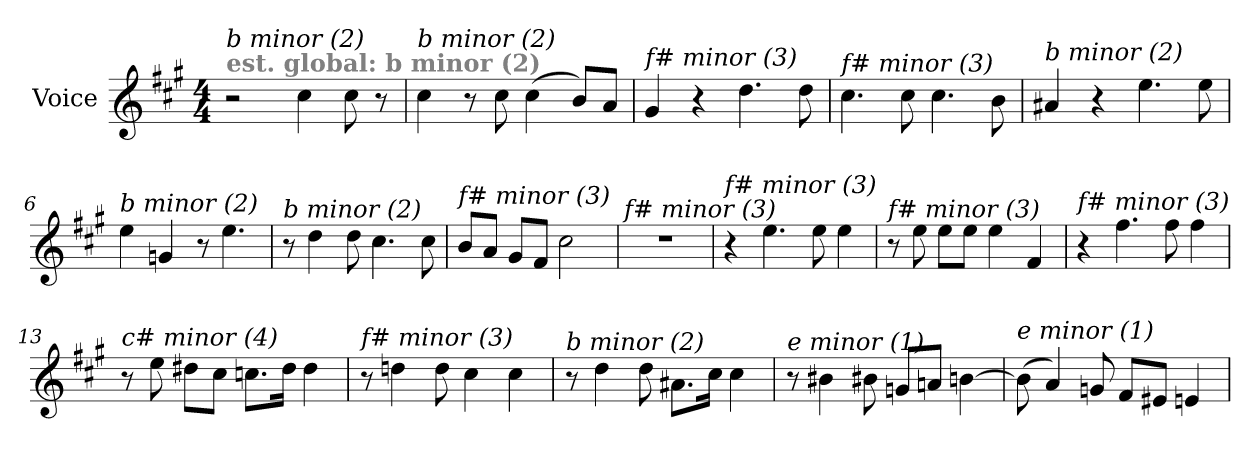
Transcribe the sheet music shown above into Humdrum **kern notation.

**kern
*part1
*staff1
*I"Voice
*clefG2
*k[f#c#g#]
*A:
*M4/4
=1
!LO:TX:a:B:color=#808080:t=est. global&colon; b minor (2)
!LO:TX:i:t=b minor (2)
2r
4cc#\
8cc#\
8r
=2
!LO:TX:i:t=b minor (2)
4cc#\
8r
8cc#\
(>4cc#\
8b/L)
8a/J
=3
!LO:TX:i:t=f# minor (3)
4g#/
4r
4.dd\
8dd\
=4
!LO:TX:i:t=f# minor (3)
4.cc#\
8cc#\
4.cc#\
8b\
=5
!LO:TX:i:t=b minor (2)
4a#X/
4r
4.ee\
8ee\
=6
!LO:TX:i:t=b minor (2)
4ee\
4gn/
8r
4.ee\
!!LO:LB:g=z
=7
!LO:TX:i:t=b minor (2)
8r
4dd\
8dd\
4.cc#\
8cc#\
=8
!LO:TX:i:t=f# minor (3)
8b/L
8a/J
8g#/L
8f#/J
2cc#\
=9
!LO:TX:i:t=f# minor (3)
1r
=10
!LO:TX:i:t=f# minor (3)
4r
4.ee\
8ee\
4ee\
=11
!LO:TX:i:t=f# minor (3)
8r
8ee\
8ee\L
8ee\J
4ee\
4f#/
=12
!LO:TX:i:t=f# minor (3)
4r
4.ff#\
8ff#\
4ff#\
!!LO:LB:g=z
=13
!LO:TX:i:t=c# minor (4)
8r
8ee\
8dd#X\L
8cc#\J
8.ccni\L
16dd#\Jk
4dd#\
=14
!LO:TX:i:t=f# minor (3)
8r
4ddn\
8dd\
4cc#\
4cc#\
=15
!LO:TX:i:t=b minor (2)
8r
4dd\
8dd\
8.a#X\L
16cc#\Jk
4cc#\
=16
!LO:TX:i:t=e minor (1)
8r
4b#Xi\
8b#Xi\
8gn/L
8an/J
[4b\
=17
!LO:TX:i:t=e minor (1)
(>8b\]
4a/)
8gn/
8f#/L
8e#Xi/J
4e/
=
*-
